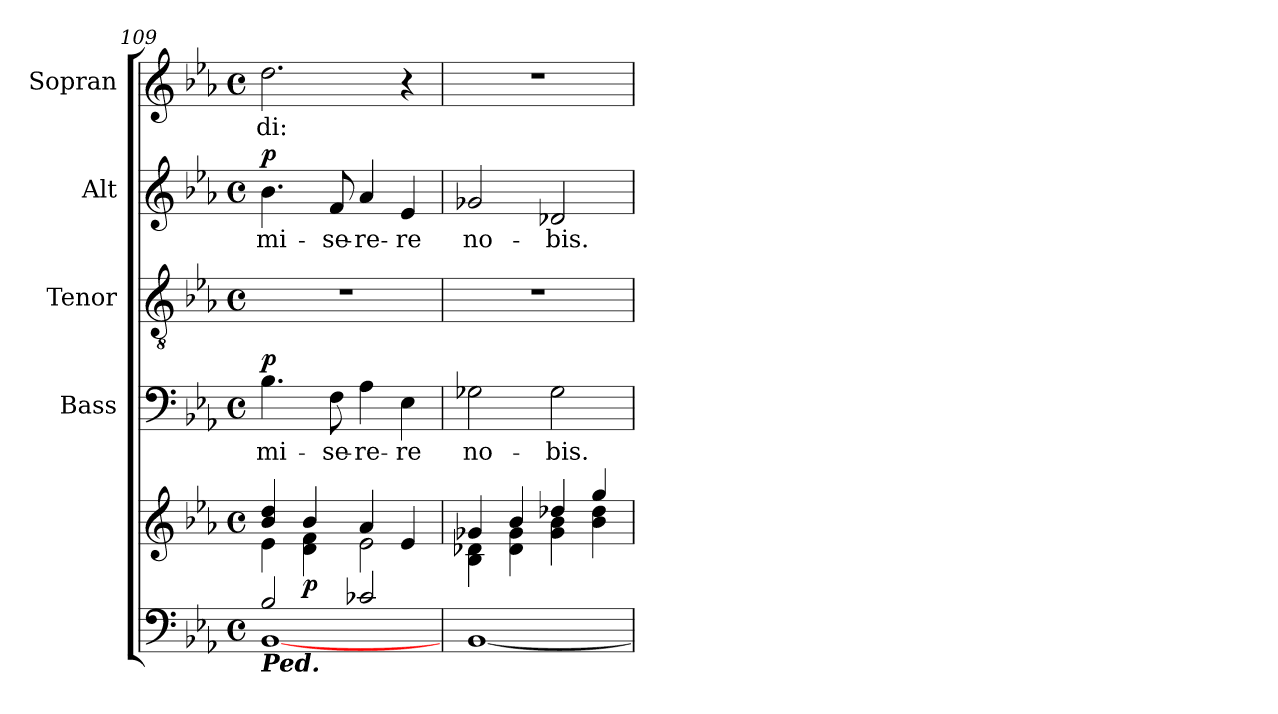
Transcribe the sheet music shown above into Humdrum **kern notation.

**kern	**kern	**dynam	**kern	**text	**dynam	**kern	**kern	**text	**dynam	**kern	**text
*part5	*part5	*part5	*part4	*part4	*part4	*part3	*part2	*part2	*part2	*part1	*part1
*staff6	*staff5	*staff5/6	*staff4	*staff4	*staff4	*staff3	*staff2	*staff2	*staff2	*staff1	*staff1
*	*	*	*I"Bass	*	*	*I"Tenor	*I"Alt	*	*	*I"Sopran	*
*	*	*	*I'B.	*	*	*I'T.	*I'A.	*	*	*I'S.	*
!!LO:LB:g=z
*clefF4	*clefG2	*	*clefF4	*	*	*clefGv2	*clefG2	*	*	*clefG2	*
*k[b-e-a-]	*k[b-e-a-]	*	*k[b-e-a-]	*	*	*k[b-e-a-]	*k[b-e-a-]	*	*	*k[b-e-a-]	*
*E-:	*E-:	*	*E-:	*	*	*E-:	*E-:	*	*	*E-:	*
*M4/4	*M4/4	*	*M4/4	*	*	*M4/4	*M4/4	*	*	*M4/4	*
*met(c)	*met(c)	*	*met(c)	*	*	*met(c)	*met(c)	*	*	*met(c)	*
=109	=109	=109	=109	=109	=109	=109	=109	=109	=109	=109	=109
*^	*^	*	*	*	*	*	*	*	*	*	*
!LO:TX:b:Bi:t=Ped.	!	!	!	!	!	!	!	!	!	!	!	!	!
!	!	!	!	!	!	!LO:LY:b	!LO:DY:a	!	!	!LO:LY:b	!LO:DY:a	!	!LO:LY:b
2B-/	[<1BB-	4b-/ 4dd/	4e-\	.	4.B-\	mi-	p	1r	4.b-\	mi-	p	2.dd\	-di:
!	!	!	!	!LO:DY:b	!	!	!	!	!	!	!	!	!
.	.	4b-/	4d\ 4f\	p	.	.	.	.	.	.	.	.	.
!	!	!	!	!	!	!LO:LY:b	!	!	!	!LO:LY:b	!	!	!
.	.	.	.	.	8F\	-se-	.	.	8f/	-se-	.	.	.
!	!	!	!	!	!	!LO:LY:b	!	!	!	!LO:LY:b	!	!	!
2c-X/	.	4a-/	2e-\	.	4A-\	-re-	.	.	4a-/	-re-	.	.	.
!	!	!	!	!	!	!LO:LY:b	!	!	!	!LO:LY:b	!	!	!
.	.	4e-/	.	.	4E-\	-re	.	.	4e-/	-re	.	4r	.
*v	*v	*	*	*	*	*	*	*	*	*	*	*	*
=110	=110	=110	=110	=110	=110	=110	=110	=110	=110	=110	=110	=110
!	!	!	!	!	!LO:LY:b	!	!	!	!LO:LY:b	!	!	!
[1BB-	4g-X/	4B-\ 4d-X\	.	2G-X\	no-	.	1r	2g-X/	no-	.	1r	.
.	4b-/	4d-\ 4g-\	.	.	.	.	.	.	.	.	.	.
!	!	!	!	!	!LO:LY:b	!	!	!	!LO:LY:b	!	!	!
.	4dd-X/	4g-\ 4b-\	.	2G-\	-bis.	.	.	2d-X/	-bis.	.	.	.
.	4gg/	4b-\ 4dd-\	.	.	.	.	.	.	.	.	.	.
*	*v	*v	*	*	*	*	*	*	*	*	*	*
=	=	=	=	=	=	=	=	=	=	=	=
*-	*-	*-	*-	*-	*-	*-	*-	*-	*-	*-	*-
